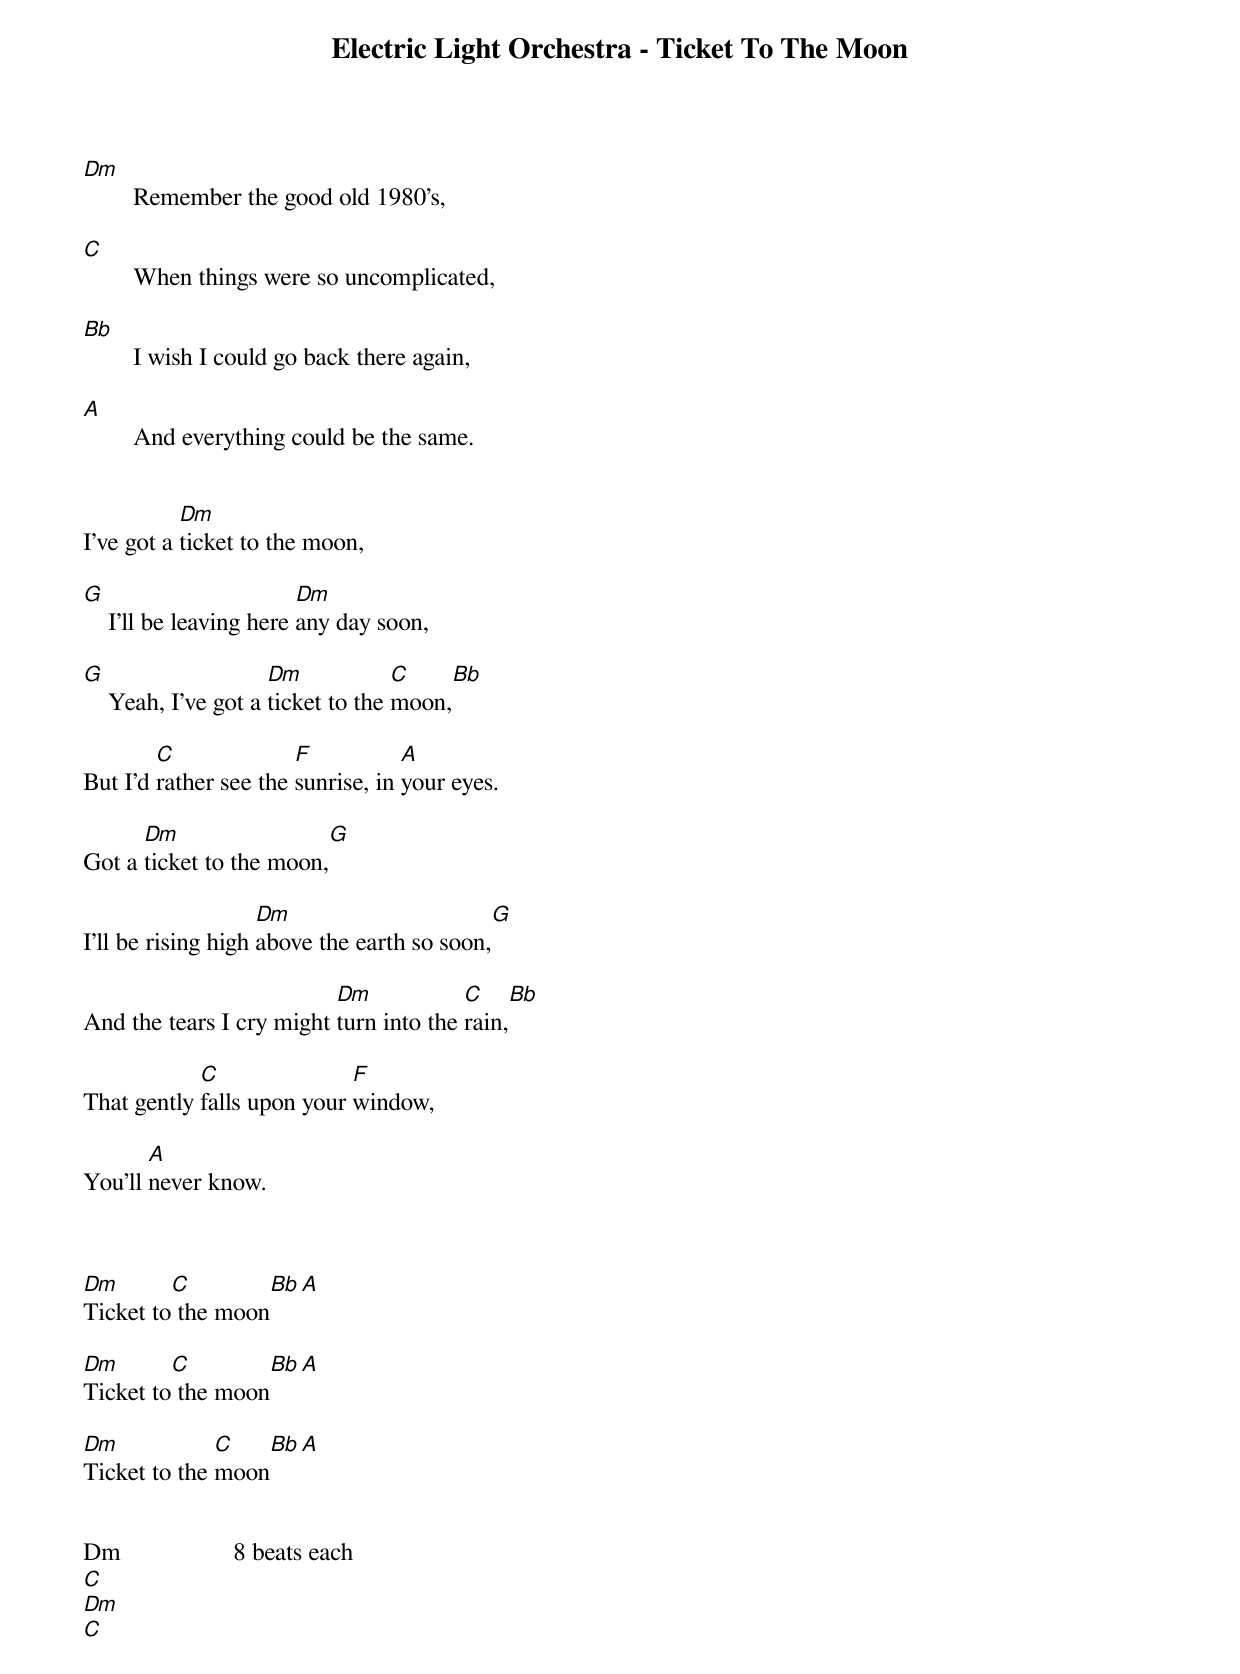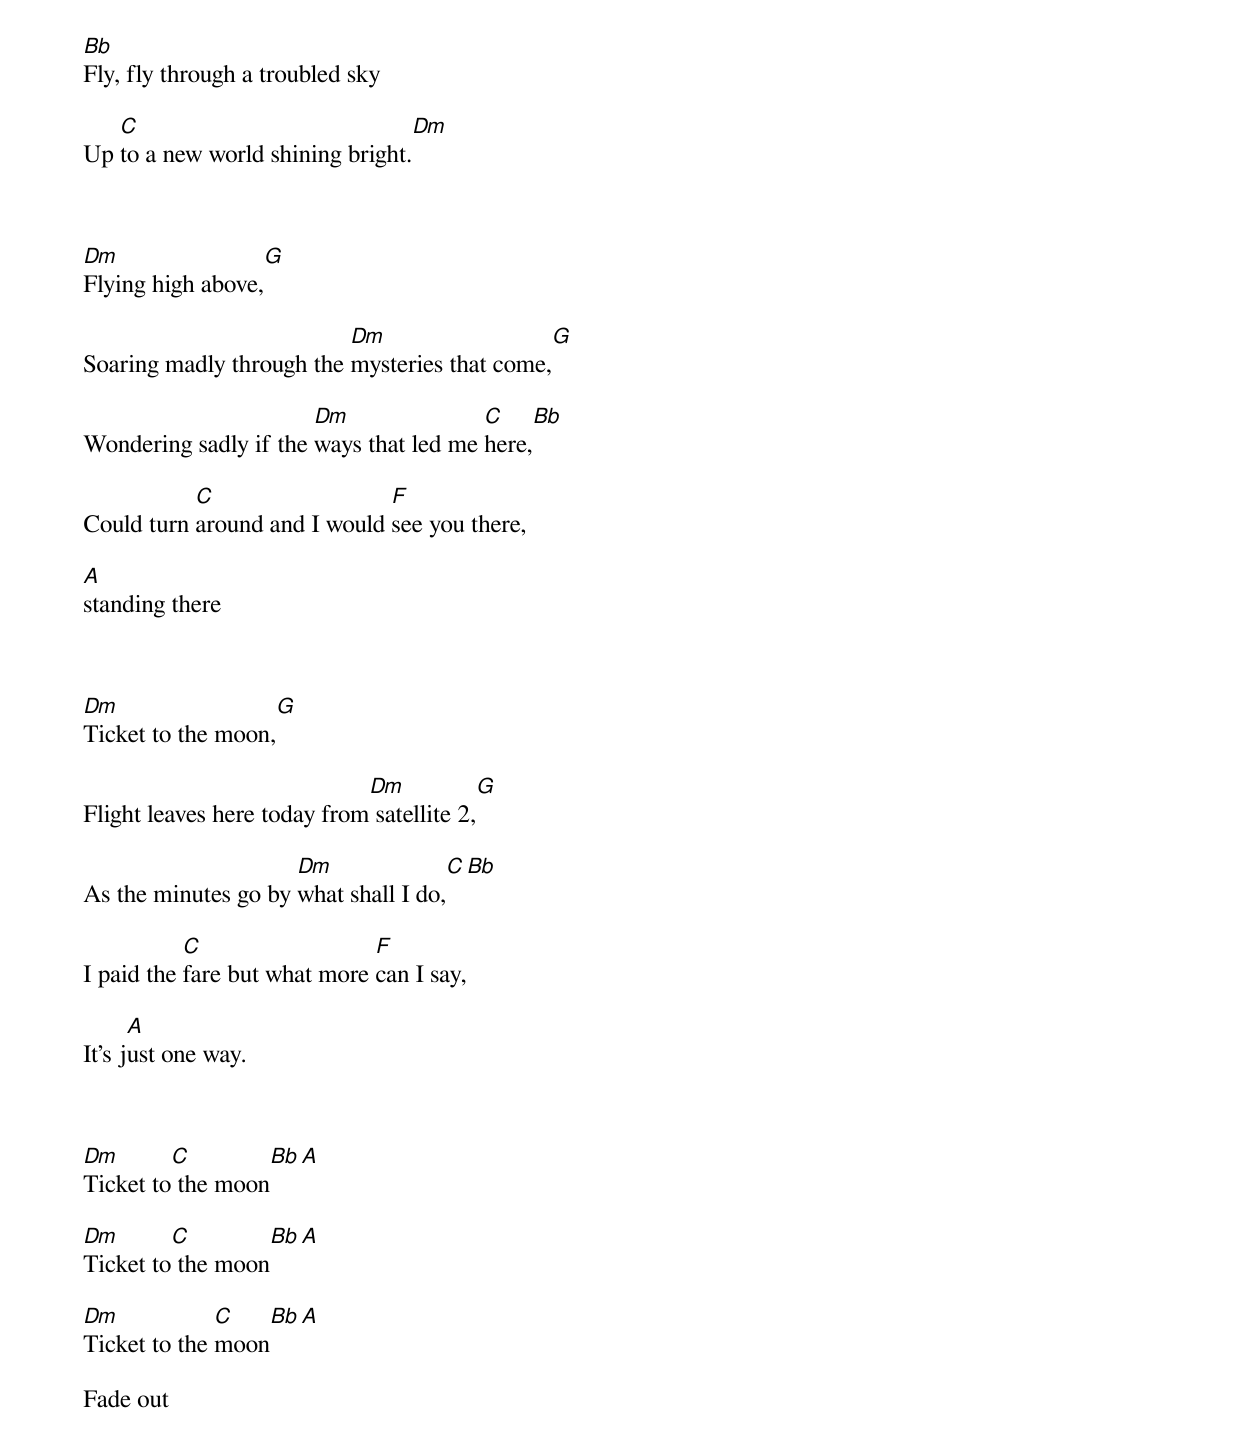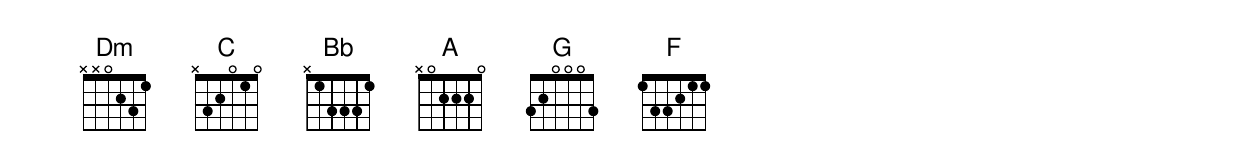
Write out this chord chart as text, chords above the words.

Electric Light Orchestra - Ticket To The Moon



Dm
	Remember the good old 1980's,

C
	When things were so uncomplicated,

Bb
	I wish I could go back there again,

A
	And everything could be the same.


           Dm
I've got a ticket to the moon,

G                     	 Dm
    I'll be leaving here any day soon,

G                    Dm            C            Bb
    Yeah, I've got a ticket to the moon,

        C              F           A
But I'd rather see the sunrise, in your eyes.

      Dm		        G
Got a ticket to the moon,

                    Dm			        G
I'll be rising high above the earth so soon,

                          Dm            C            Bb
And the tears I cry might turn into the rain,

            C               F
That gently falls upon your window,

       A
You'll never know.



Dm       C         Bb   A
Ticket to the moon

Dm       C         Bb   A
Ticket to the moon

Dm            C      Bb   A
Ticket to the moon


Dm                  8 beats each
C
Dm
C

Bb
Fly, fly through a troubled sky

   C                                  Dm
Up to a new world shining bright.



Dm		     G
Flying high above,

                          Dm 			G
Soaring madly through the mysteries that come,

                       Dm               C	      Bb
Wondering sadly if the ways that led me here,

           C                  F
Could turn around and I would see you there,

A
standing there



Dm		      G
Ticket to the moon,

                             Dm		     G
Flight leaves here today from satellite 2,

	             Dm                C     Bb
As the minutes go by what shall I do,

           C                  F
I paid the fare but what more can I say,

      A
It's just one way.



Dm       C         Bb   A
Ticket to the moon

Dm       C         Bb   A
Ticket to the moon

Dm            C      Bb   A
Ticket to the moon

Fade out
